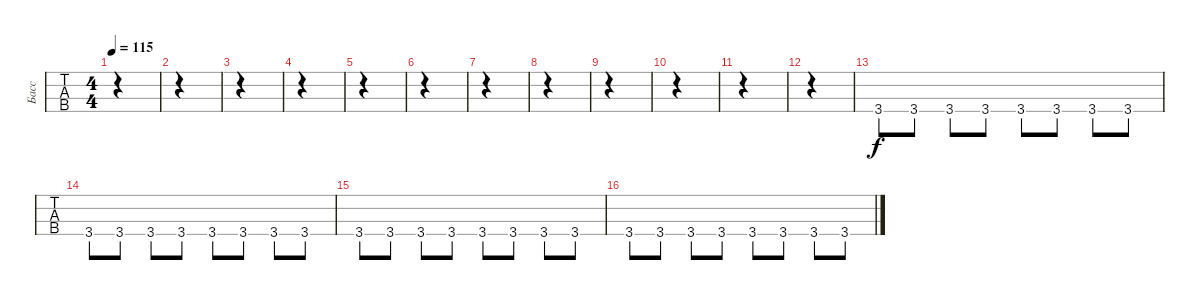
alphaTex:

\track ("Басс" "Басс") {instrument slapbass1}
\staff {tabs}
\tuning (Gb2 Db2 Ab1 Db1) {hide}
\ts (4 4)
\tempo 115
\clef f4
\ks c
|
|
|
|
|
|
|
|
|
|
|
|
3.4.8 3.4.8 3.4.8 3.4.8 3.4.8 3.4.8 3.4.8 3.4.8 |
3.4.8 3.4.8 3.4.8 3.4.8 3.4.8 3.4.8 3.4.8 3.4.8 |
3.4.8 3.4.8 3.4.8 3.4.8 3.4.8 3.4.8 3.4.8 3.4.8 |
3.4.8 3.4.8 3.4.8 3.4.8 3.4.8 3.4.8 3.4.8 3.4.8
